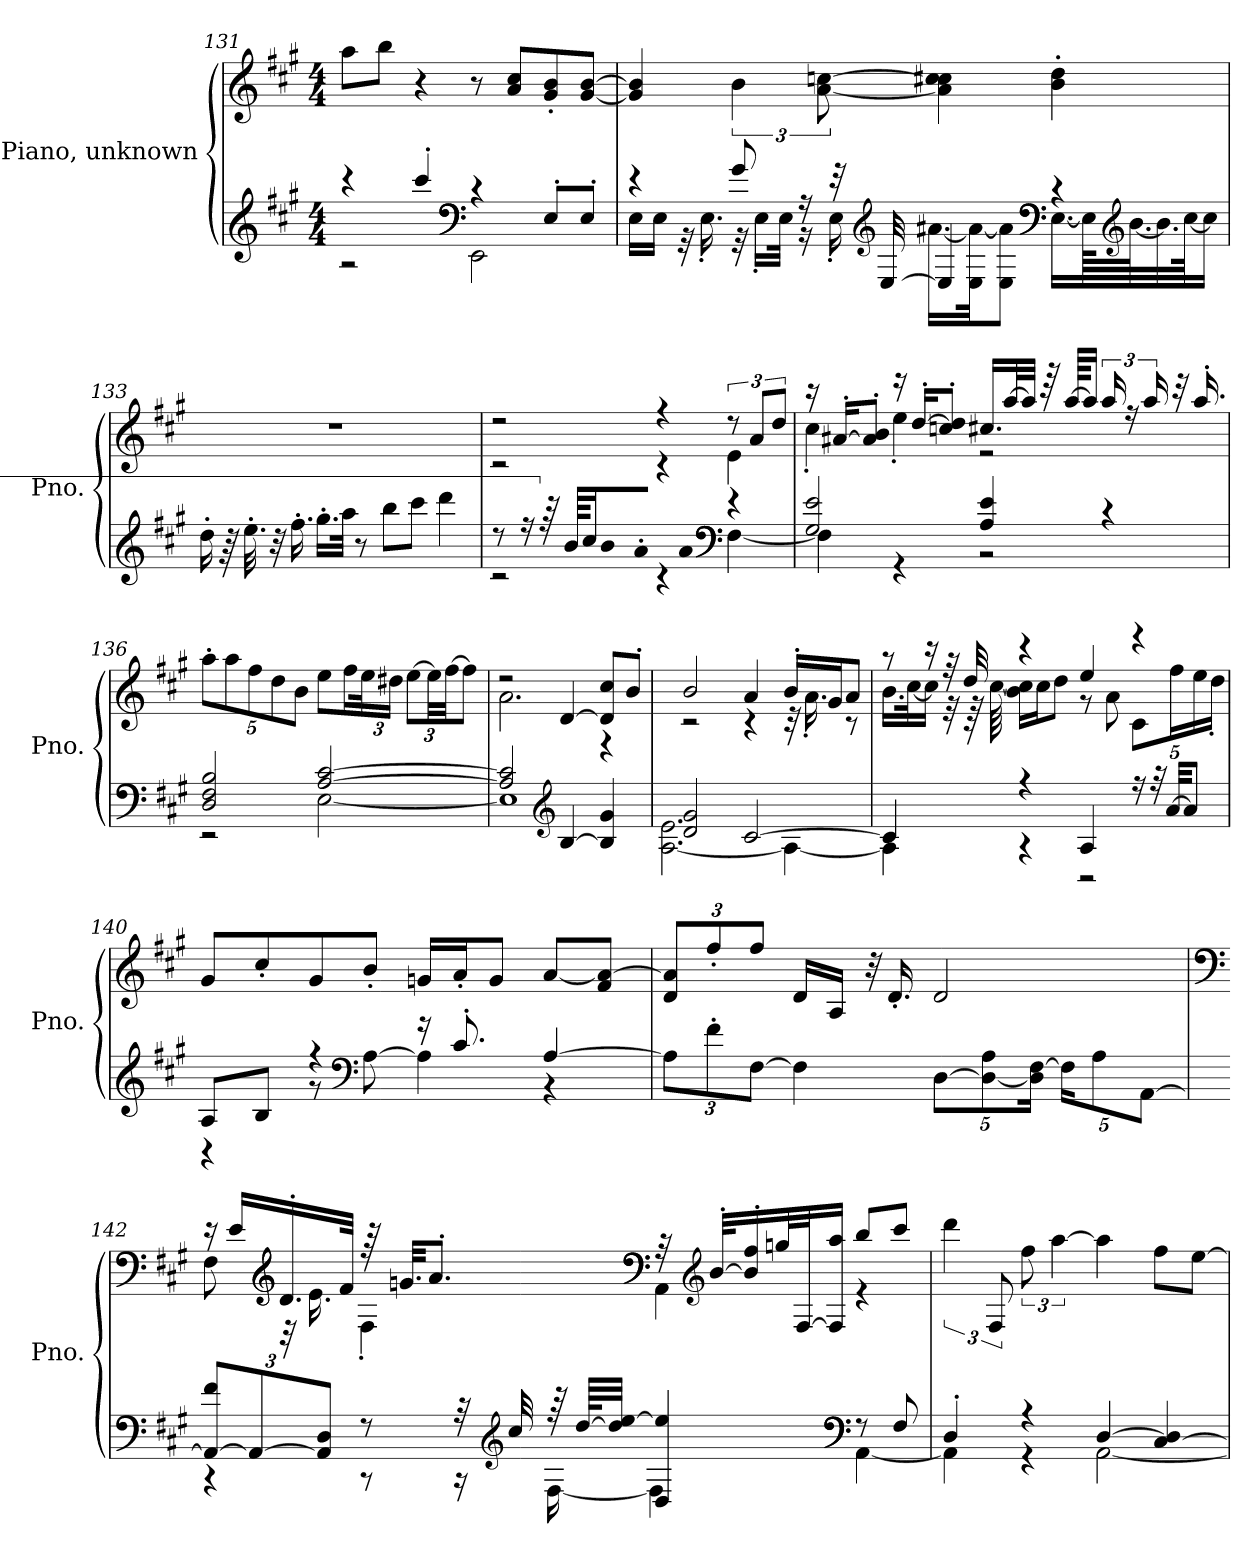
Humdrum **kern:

**kern	**kern
*part1	*part1
*staff2	*staff1
*I"Piano, unknown	*
*I'Pno.	*
*clefG2	*clefG2
*k[f#c#g#]	*k[f#c#g#]
*M4/4	*M4/4
=131	=131
*^	*
4r	2r	8aa\L
.	.	8bb\J
4ccc#'/	.	4r
*clefF4	*	*
4r	2EE\	8r
.	.	8a/ 8cc#/L
8E'/L	.	8g#/' 8b/'
8E'/J	.	[8g#/ [8b/J
!!LO:LB:g=z
=132	=132	=132
4r	16E\LL	4g#/] 4b/]
.	16E\JJ	.
.	32r	.
.	16.E'\	.
8g#/	32r	6b\
.	16E'\LL	.
.	32E\JJk	.
16r	16r	.
.	.	[12a\ [12ccn\
32r	16E'\	.
*clefG2	*	*
[32E/	.	.
4E/]	[16.a#X\LL	4a\] 4cc\] 4cc#X\
.	32E\ 32a#\_JK	.
.	8E\ 8a#\]J	.
*clefF4	*	*
4r	[16.E\LL	4b\' 4dd\'
.	128E\KLL]	.
*clefG2	*	*
.	[64.b\J	.
.	32.b\]	.
.	[64cc#\JK	.
.	16cc#\JJ]	.
*v	*v	*
!!LO:PB:g=z
=133	=133
16dd'\	1r
64r	.
32.ee'\	.
32r	.
16.ff#'\	.
16.gg#'\LL	.
32aa\JJk	.
8r	.
8bb\L	.
8ccc#\J	.
4ddd\	.
=134	=134
*^	*^
8r	2r	2r	2r
16r	.	.	.
96r	.	.	.
96b/KKLL	.	.	.
24cc#/J	.	.	.
8b/	.	.	.
8a'/J	.	.	.
4a/	4r	4r	4r
*clefF4	*	*	*
4r	[4F#\	12r	4e\
.	.	12a/L	.
.	.	12dd/J	.
!!LO:LB:g=z	!!
=135	=135	=135	=135
2G#/ 2e/	4F#\]	16r	4cc#'\
.	.	[16a#X'/KL	.
.	.	8a#/]' 8b/'J	.
.	4r	16r	4ee'\
.	.	[16dd'/KL	.
.	.	8ccn/' 8dd/]'J	.
4A/ 4e/	2r	16.cc#X/LL	2r
.	.	[32aa/L	.
.	.	32aa/JJJ]	.
.	.	64r	.
.	.	[64aa/KKLL	.
.	.	16aa/JJ]	.
4r	.	24aa/	.
.	.	24r	.
.	.	24aa/	.
.	.	32r	.
.	.	16.aa'/	.
*	*	*v	*v
=136	=136	=136
*	*	*Xbrackettup
2D/ 2F#/ 2B/	2r	10aa'\L
.	.	10aa\
.	.	10ff#\
.	.	10dd\
.	.	10b\J
[2A/ [2c#/	[2E\	8ee\L
.	.	16ff#\L
.	.	48ee\K
.	.	24dd#X\JJ
.	.	[12ee\L
.	.	48ee\LL]
.	.	[48ff#\JJ
.	.	8ff#\J]
!!LO:LB:g=z
=137	=137	=137
*	*	*^
2A/] 2c#/]	1E]	2r	2.a\
*clefG2	*	*	*
[4B/	.	[4d/	.
4B/] 4g#/	.	8d/] 8cc#/L	4r
.	.	8b'/J	.
=138	=138	=138	=138
2d/ 2g#/	[2.A\ 2.e\	2b/	2r
[2c#/	.	4a/	4r
.	4A\_	16b'/LL	32r
.	.	.	16.a'\
.	.	16g#/J	.
.	.	8a/J	8r
=139	=139	=139	=139
4c#/]	4A\]	8r	16.b\LL
.	.	.	[32cc#\K
.	.	16r	16cc#\JJ]
.	.	32r	32r
.	.	32dd/	64r
.	.	.	[64cc#\
4r	4r	4r	16b\ 16cc#\]LL
.	.	.	16cc#\J
.	.	.	8dd\J
4A/	2r	4ee/	8r
.	.	.	8a\
16r	.	4r	10c#\L
32r	.	.	.
[32a/KKL	.	.	.
.	.	.	20ff#\L
8a/J]	.	.	.
.	.	.	20ee\
.	.	.	20dd'\JJ
*	*	*v	*v
!!LO:LB:g=z
=140	=140	=140
8A/L	4r	8g#/L
8B/J	.	8cc#'/
4r	8r	8g#/
*clefF4	*	*
.	[8A\	8b'/J
16r	4A\]	16gn/LL
8.c#'/	.	16a'/J
.	.	8g/J
[4A/	4r	[8a/L
.	.	8f#/ 8a/_J
*v	*v	*
=141	=141
*Xbrackettup	*
12A\L]	12d/ 12a/]L
12f#'\	12ff#'/
[12F#\J	12ff#/J
4F#\]	16d/LL
.	16A/JJ
.	32r
.	16.d'/
[10D\L	2d/
10D\_ 10A\	.
20D\] [20F#\Jk	.
20F#\KL]	.
10A\	.
[10AA\J	.
!!LO:LB:g=z
=142	=142
*	*clefF4
*^	*^
12AA/_ 12f#/L	4r	16r	8F#\
.	.	16e/LL	.
12AA/_	.	.	.
*	*	*clefG2	*
.	.	16.d'/	32r
.	.	.	16.e\
12AA/] 12D/J	.	.	.
.	.	32f#/JJk	.
8r	8r	64r	4F#'\
.	.	32.gn/KKL	.
.	.	8.a'/J	.
32r	16r	.	.
*clefG2	*	*	*
32cc#/	.	.	.
64r	[16F#\	.	.
[64dd/KLLL	.	.	.
32dd/] [32ee/JJJ	.	.	.
*	*	*clefF4	*
4D/ 4ee/]	4F#\]	32r	4AA\
*	*	*clefG2	*
.	.	[32b'/KLL	.
.	.	16b/]' 16ff#/'	.
.	.	32ggn/L	.
.	.	[32F#/J	.
.	.	16F#/] 16aa/JJ	.
*clefF4	*	*	*
8r	[4AA\	8bb/L	4r
8F#/	.	8ccc#/J	.
*	*	*v	*v
=143	=143	=143
*	*	*brackettup
4D'/	4AA\]	6ddd\
.	.	12F#/
4r	4r	12ff#\
.	.	[6aa\
[4D/	[2AA\	4aa\]
[4C#/ 4D/]	.	8ff#\L
.	.	[8ee\J
*v	*v	*
=	=
*-	*-
